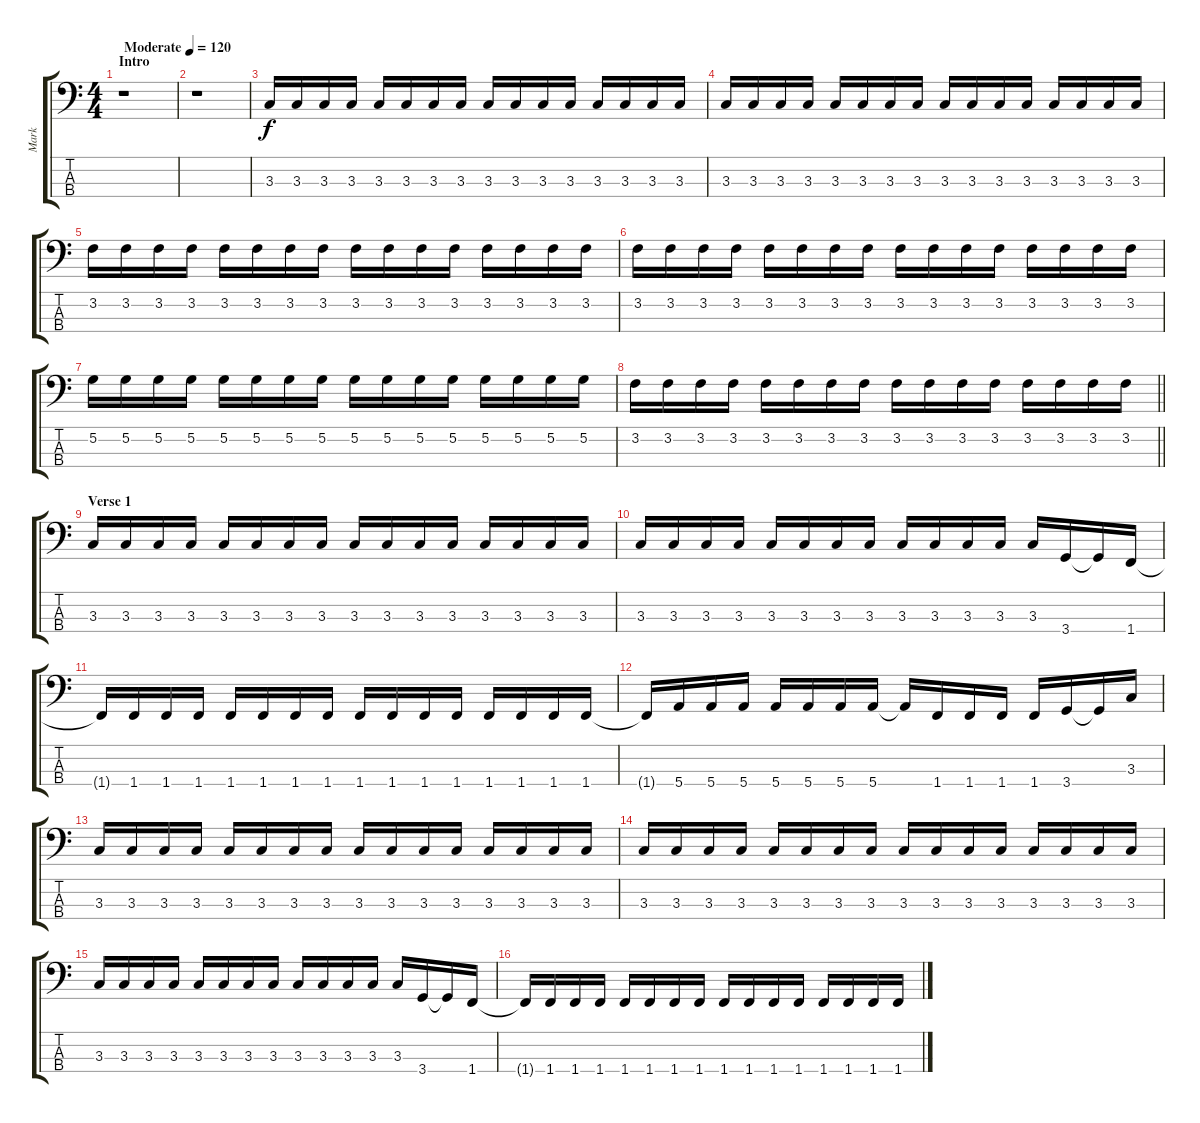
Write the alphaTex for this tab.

\track ("Mark" "Mark") {instrument electricbasspick}
\staff {score tabs}
\tuning (G2 D2 A1 E1) {hide}
\ts (4 4)
\section ("" "Intro")
\tempo (120 "Moderate")
\clef f4
\ks c
r.1{dy f instrument electricbasspick} |
r.1 |
3.3.16 3.3.16 3.3.16 3.3.16 3.3.16 3.3.16 3.3.16 3.3.16 3.3.16 3.3.16 3.3.16 3.3.16 3.3.16 3.3.16 3.3.16 3.3.16 |
3.3.16 3.3.16 3.3.16 3.3.16 3.3.16 3.3.16 3.3.16 3.3.16 3.3.16 3.3.16 3.3.16 3.3.16 3.3.16 3.3.16 3.3.16 3.3.16 |
3.2.16 3.2.16 3.2.16 3.2.16 3.2.16 3.2.16 3.2.16 3.2.16 3.2.16 3.2.16 3.2.16 3.2.16 3.2.16 3.2.16 3.2.16 3.2.16 |
3.2.16 3.2.16 3.2.16 3.2.16 3.2.16 3.2.16 3.2.16 3.2.16 3.2.16 3.2.16 3.2.16 3.2.16 3.2.16 3.2.16 3.2.16 3.2.16 |
5.2.16 5.2.16 5.2.16 5.2.16 5.2.16 5.2.16 5.2.16 5.2.16 5.2.16 5.2.16 5.2.16 5.2.16 5.2.16 5.2.16 5.2.16 5.2.16 |
\barLineRight lightlight
3.2.16 3.2.16 3.2.16 3.2.16 3.2.16 3.2.16 3.2.16 3.2.16 3.2.16 3.2.16 3.2.16 3.2.16 3.2.16 3.2.16 3.2.16 3.2.16 |
\section ("" "Verse 1")
3.3.16 3.3.16 3.3.16 3.3.16 3.3.16 3.3.16 3.3.16 3.3.16 3.3.16 3.3.16 3.3.16 3.3.16 3.3.16 3.3.16 3.3.16 3.3.16 |
3.3.16 3.3.16 3.3.16 3.3.16 3.3.16 3.3.16 3.3.16 3.3.16 3.3.16 3.3.16 3.3.16 3.3.16 3.3.16 3.4.16 3.4{t}.16 1.4.16 |
1.4{t}.16 1.4.16 1.4.16 1.4.16 1.4.16 1.4.16 1.4.16 1.4.16 1.4.16 1.4.16 1.4.16 1.4.16 1.4.16 1.4.16 1.4.16 1.4.16 |
1.4{t}.16 5.4.16 5.4.16 5.4.16 5.4.16 5.4.16 5.4.16 5.4.16 5.4{t}.16 1.4.16 1.4.16 1.4.16 1.4.16 3.4.16 3.4{t}.16 3.3.16 |
3.3.16 3.3.16 3.3.16 3.3.16 3.3.16 3.3.16 3.3.16 3.3.16 3.3.16 3.3.16 3.3.16 3.3.16 3.3.16 3.3.16 3.3.16 3.3.16 |
3.3.16 3.3.16 3.3.16 3.3.16 3.3.16 3.3.16 3.3.16 3.3.16 3.3.16 3.3.16 3.3.16 3.3.16 3.3.16 3.3.16 3.3.16 3.3.16 |
3.3.16 3.3.16 3.3.16 3.3.16 3.3.16 3.3.16 3.3.16 3.3.16 3.3.16 3.3.16 3.3.16 3.3.16 3.3.16 3.4.16 3.4{t}.16 1.4.16 |
1.4{t}.16 1.4.16 1.4.16 1.4.16 1.4.16 1.4.16 1.4.16 1.4.16 1.4.16 1.4.16 1.4.16 1.4.16 1.4.16 1.4.16 1.4.16 1.4.16
